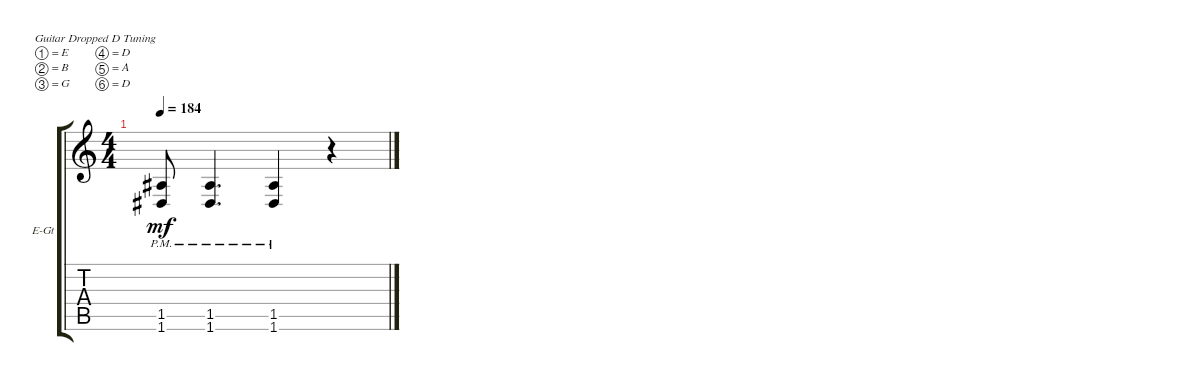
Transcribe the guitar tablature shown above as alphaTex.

\defaultSystemsLayout 4
\bracketExtendMode groupsimilarinstruments
\firstSystemTrackNameOrientation horizontal
\otherSystemsTrackNameOrientation horizontal
\track ("Synyster Gates (Rhythm)" "E-Gt") {instrument distortionguitar}
\staff {score tabs}
\tuning (E4 B3 G3 D3 A2 D2)
\ts (4 4)
\tempo 184
\clef g2
\ks c
(1.6{pm t} 1.5{pm t}).8{dy mf} (1.6 1.5{pm}).4{d} (1.5 1.6{pm}).4 r.4
